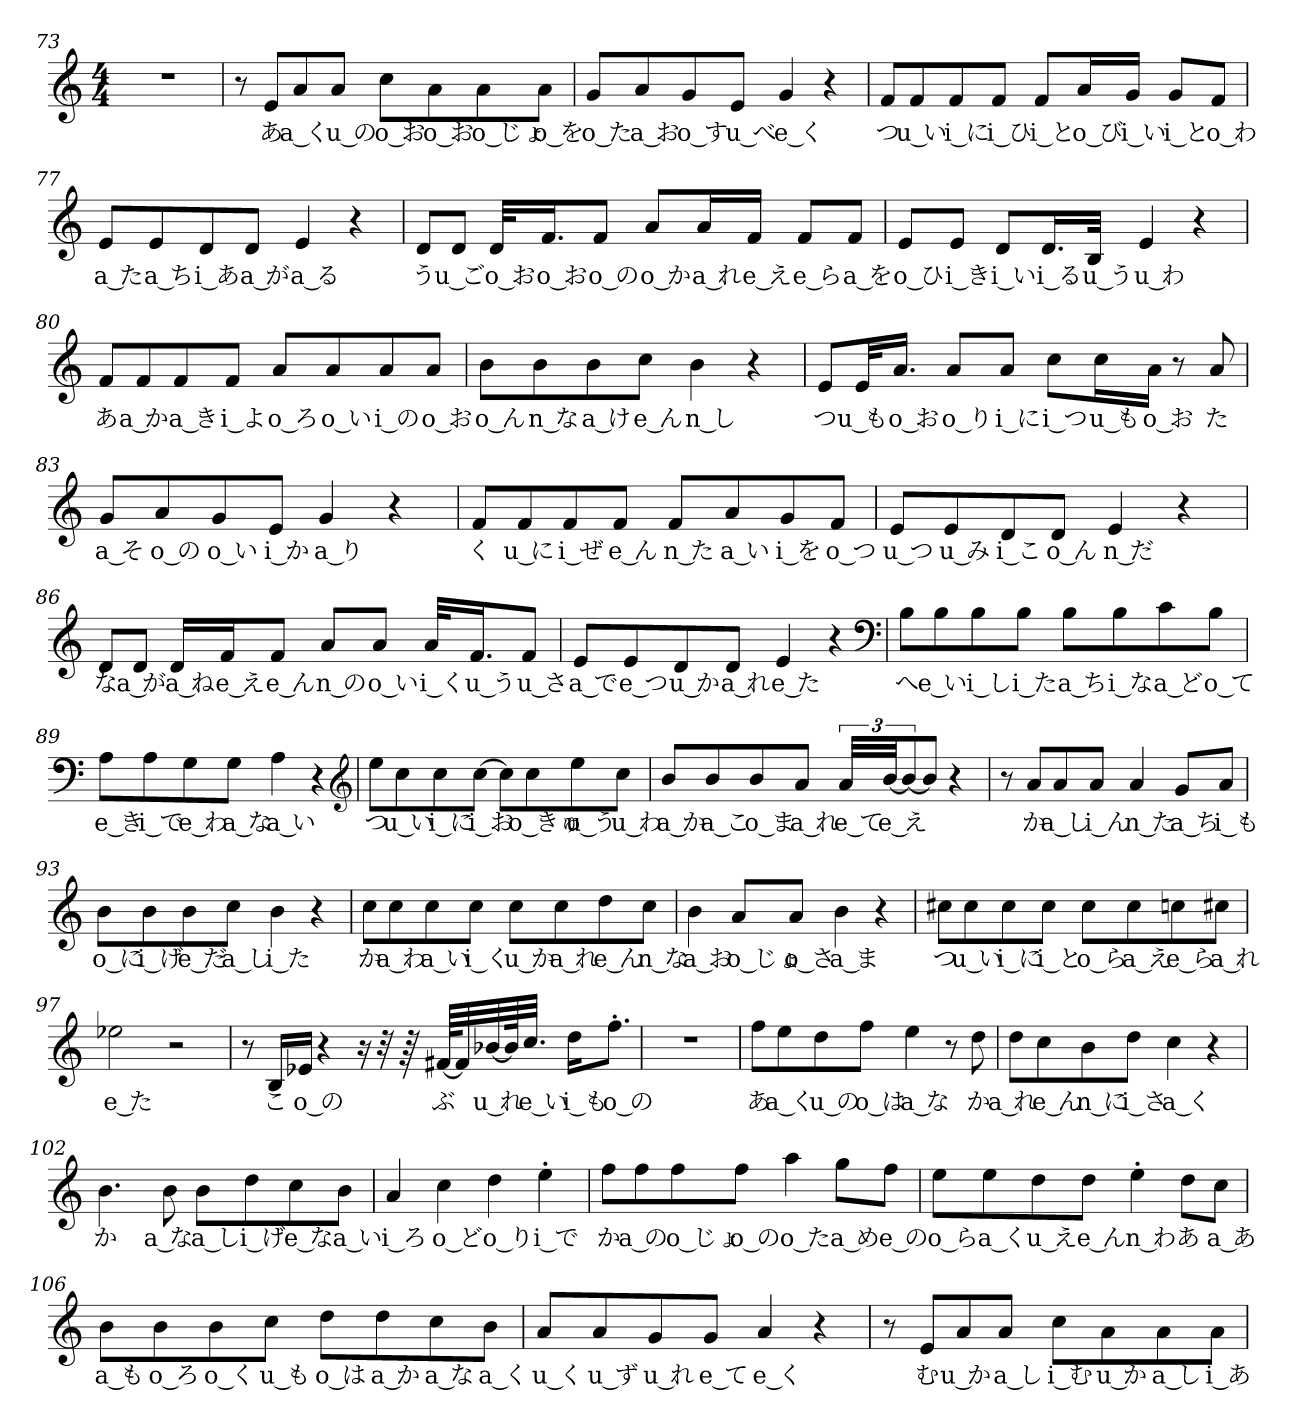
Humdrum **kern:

**kern	**text
*part1	*part1
*staff1	*staff1
*clefG2	*
*k[]	*
*M4/4	*
=73	=73
1r	.
=74	=74
8r	.
8eL	- あ
8a	a く
8aJ	u の
8ccL	o お
8a	o お
8a	o じょ
8aJ	o を
=75	=75
8gL	o た
8a	a お
8g	o す
8eJ	u べ
4g	e く
4r	.
=76	=76
8fL	- つ
8f	u い
8f	i に
8fJ	i ひ
8fL	i と
16aL	o び
16gJJ	i い
8gL	i と
8fJ	o わ
=77	=77
8eL	a た
8e	a ち
8d	i あ
8dJ	a が
4e	a る
4r	.
=78	=78
8dL	- う
8dJ	u ご
32dKLL	o お
16.fJ	o お
8fJ	o の
8aL	o か
16aL	a れ
16fJJ	e え
8fL	e ら
8fJ	a を
=79	=79
8eL	o ひ
8eJ	i き
8dL	i い
16.dL	i る
32BJJk	u う
4e	u わ
4r	.
=80	=80
8fL	- あ
8f	a か
8f	a き
8fJ	i よ
8aL	o ろ
8a	o い
8a	i の
8aJ	o お
=81	=81
8bL	o ん
8b	n な
8b	a け
8ccJ	e ん
4b	n し
4r	.
=82	=82
8eL	- つ
32eKL	u も
16.aJJ	o お
8aL	o り
8aJ	i に
8ccL	i つ
16ccL	u も
16aJJ	o お
8r	.
8a	- た
=83	=83
8gL	a そ
8a	o の
8g	o い
8eJ	i か
4g	a り
4r	.
=84	=84
8fL	- く
8f	u に
8f	i ぜ
8fJ	e ん
8fL	n た
8a	a い
8g	i を
8fJ	o つ
=85	=85
8eL	u つ
8e	u み
8d	i こ
8dJ	o ん
4e	n だ
4r	.
=86	=86
8dL	- な
8dJ	a が
16dLL	a ね
16fJ	e え
8fJ	e ん
8aL	n の
8aJ	o い
32aKLL	i く
16.fJ	u う
8fJ	u さ
=87	=87
8eL	a で
8e	e つ
8d	u か
8dJ	a れ
4e	e た
4r	.
*clefF4	*
=88	=88
8BL	- へ
8B	e い
8B	i し
8BJ	i た
8BL	a ち
8B	i な
8c	a ど
8BJ	o て
=89	=89
8AL	e き
8A	i で
8G	e わ
8GJ	a な
4A	a い
4r	.
*clefG2	*
=90	=90
8eeL	- つ
8cc	u い
8cc	i に
[8ccJ	i お
8ccL]	.
8cc	o きゅ
8ee	u う
8ccJ	u わ
=91	=91
8bL	a か
8b	a こ
8b	o ま
8aJ	a れ
48aLLL	e て
[48bJJ	e え
12b_	.
8bJ]	.
4r	.
=92	=92
8r	.
8aL	- か
8a	a し
8aJ	i ん
4a	n た
8gL	a ち
8aJ	i も
=93	=93
8bL	o に
8b	i げ
8b	e だ
8ccJ	a し
4b	i た
4r	.
=94	=94
8ccL	- か
8cc	a わ
8cc	a い
8ccJ	i く
8ccL	u か
8cc	a れ
8dd	e ん
8ccJ	n な
=95	=95
4b	a お
8aL	o じょ
8aJ	o さ
4b	a ま
4r	.
=96	=96
8cc#XL	- つ
8cc#	u い
8cc#	i に
8cc#J	i と
8cc#L	o ら
8cc#	a え
8ccn	e ら
8cc#XJ	a れ
=97	=97
2ee-X	e た
2r	.
=98	=98
8r	.
16BLL	- こ
16e-XJJ	o の
4r	.
16r	.
32r	.
64r	.
[64f#XKLLL	- ぶ
32f#]	.
[32b-X	u れ
64b-K]	.
32.ccJJJ	e い
16ddKL	i も
8.ff'J	o の
=99	=99
1r	.
=100	=100
8ffL	- あ
8ee	a く
8dd	u の
8ffJ	o は
4ee	a な
8r	.
8dd	- か
=101	=101
8ddL	a れ
8cc	e ん
8b	n に
8ddJ	i さ
4cc	a く
4r	.
=102	=102
4.b	- か
8b	a な
8bL	a し
8dd	i げ
8cc	e な
8bJ	a い
=103	=103
4a	i ろ
4cc	o ど
4dd	o り
4ee'	i で
=104	=104
8ffL	- か
8ff	a の
8ff	o じょ
8ffJ	o の
4aa	o た
8ggL	a め
8ffJ	e の
=105	=105
8eeL	o ら
8ee	a く
8dd	u え
8ddJ	e ん
4ee'	n わ
8ddL	- あ
8ccJ	a あ
=106	=106
8bL	a も
8b	o ろ
8b	o く
8ccJ	u も
8ddL	o は
8dd	a か
8cc	a な
8bJ	a く
=107	=107
8aL	u く
8a	u ず
8g	u れ
8gJ	e て
4a	e く
4r	.
=108	=108
8r	.
8eL	- む
8a	u か
8aJ	a し
8ccL	i む
8a	u か
8a	a し
8aJ	i あ
=	=
*-	*-
